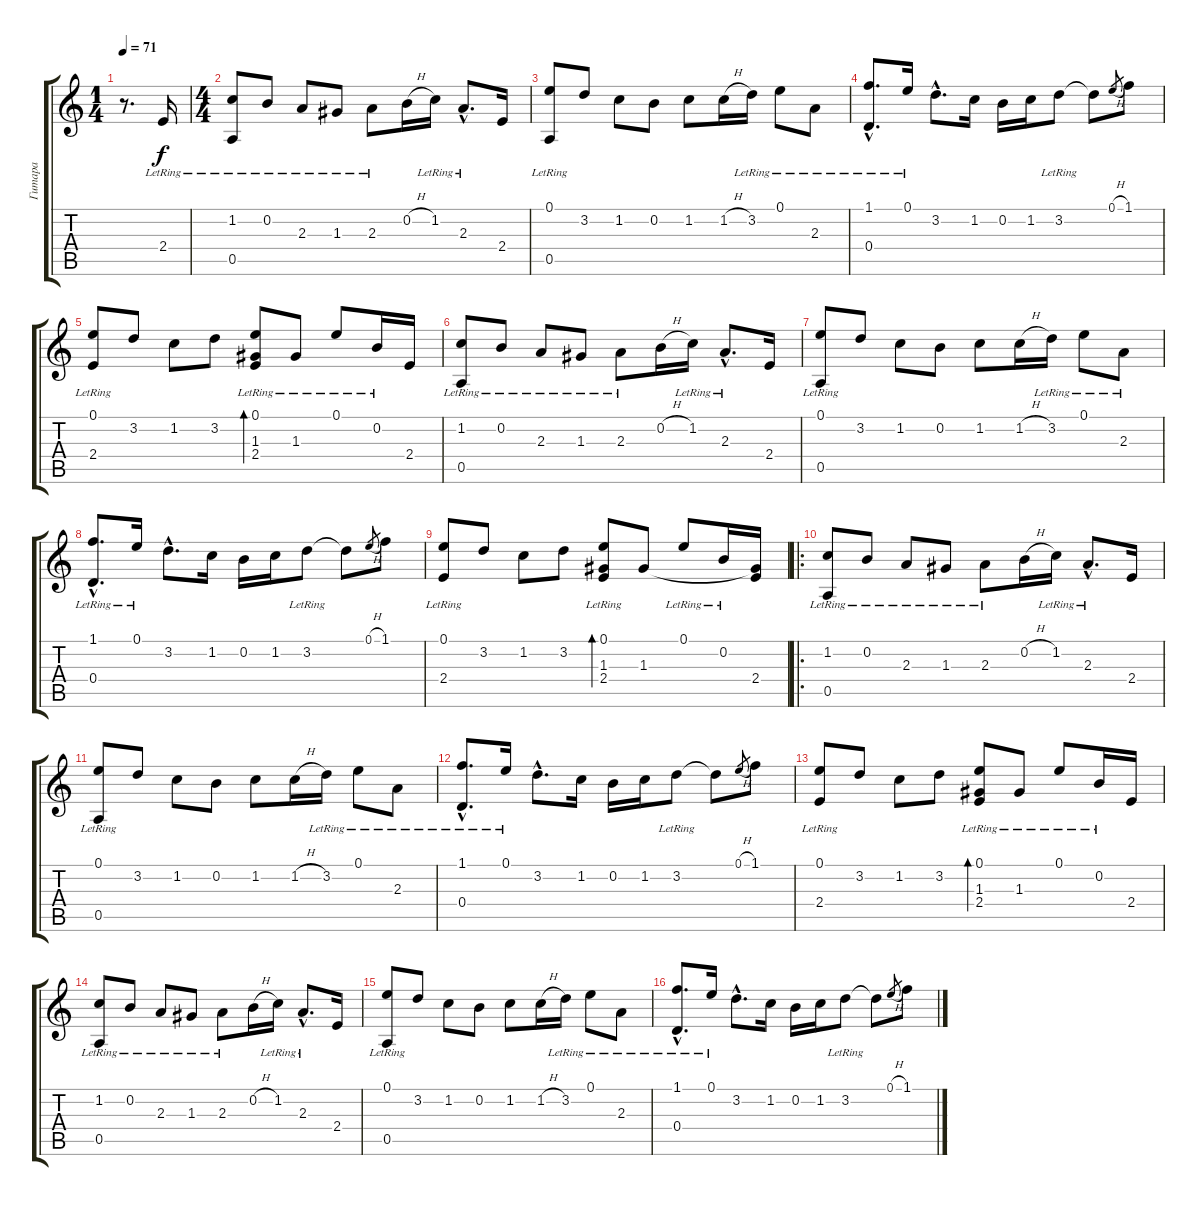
\track ("Гитара" "Гитара") {instrument acousticguitarsteel}
\staff {score tabs}
\tuning (E4 B3 G3 D3 A2 E2) {hide}
\ts (1 4)
\tempo 71
\clef g2
\ks c
r.8{d dy f instrument acousticguitarsteel} 2.4{lr}.16 |
\ts (4 4)
(1.2{lr} 0.5{lr}).8 0.2{lr}.8 2.3{lr}.8 1.3{lr}.8 2.3{lr}.8 0.2{h}.16 1.2{lr}.16 2.3{hac lr}.8{d} 2.4.16 |
(0.1{lr} 0.5{lr}).8 3.2.8 1.2.8 0.2.8 1.2.8 1.2{h}.16 3.2{lr}.16 0.1{lr}.8 2.3{lr}.8 |
(1.1{hac} 0.4{hac lr}).8{d} 0.1{lr}.16 3.2{hac}.8{d} 1.2.16 0.2.16 1.2.16 3.2{lr}.8 3.2{t}.8 0.1{h}.8{gr} 1.1.8 |
(0.1{lr} 2.4{lr}).8 3.2.8 1.2.8 3.2.8 (0.1{lr} 1.3 2.4{lr}).8{bd 60} 1.3{lr}.8 0.1{lr}.8 0.2{lr}.16 2.4.16 |
(1.2{lr} 0.5{lr}).8 0.2{lr}.8 2.3{lr}.8 1.3{lr}.8 2.3{lr}.8 0.2{h}.16 1.2{lr}.16 2.3{hac lr}.8{d} 2.4.16 |
(0.1{lr} 0.5{lr}).8 3.2.8 1.2.8 0.2.8 1.2.8 1.2{h}.16 3.2{lr}.16 0.1{lr}.8 2.3{lr}.8 |
(1.1{hac} 0.4{hac lr}).8{d} 0.1{lr}.16 3.2{hac}.8{d} 1.2.16 0.2.16 1.2.16 3.2{lr}.8 3.2{t}.8 0.1{h}.8{gr} 1.1.8 |
(0.1{lr} 2.4{lr}).8 3.2.8 1.2.8 3.2.8 (0.1{lr} 1.3 2.4{lr}).8{bd 60} 1.3.8 0.1{lr}.8 0.2{lr}.16 (1.3{t} 2.4).16 |
\ro
(1.2{lr} 0.5{lr}).8 0.2{lr}.8 2.3{lr}.8 1.3{lr}.8 2.3{lr}.8 0.2{h}.16 1.2{lr}.16 2.3{hac lr}.8{d} 2.4.16 |
(0.1{lr} 0.5{lr}).8 3.2.8 1.2.8 0.2.8 1.2.8 1.2{h}.16 3.2{lr}.16 0.1{lr}.8 2.3{lr}.8 |
(1.1{hac} 0.4{hac lr}).8{d} 0.1{lr}.16 3.2{hac}.8{d} 1.2.16 0.2.16 1.2.16 3.2{lr}.8 3.2{t}.8 0.1{h}.8{gr} 1.1.8 |
(0.1{lr} 2.4{lr}).8 3.2.8 1.2.8 3.2.8 (0.1{lr} 1.3 2.4{lr}).8{bd 60} 1.3{lr}.8 0.1{lr}.8 0.2{lr}.16 2.4.16 |
(1.2{lr} 0.5{lr}).8 0.2{lr}.8 2.3{lr}.8 1.3{lr}.8 2.3{lr}.8 0.2{h}.16 1.2{lr}.16 2.3{hac lr}.8{d} 2.4.16 |
(0.1{lr} 0.5{lr}).8 3.2.8 1.2.8 0.2.8 1.2.8 1.2{h}.16 3.2{lr}.16 0.1{lr}.8 2.3{lr}.8 |
(1.1{hac} 0.4{hac lr}).8{d} 0.1{lr}.16 3.2{hac}.8{d} 1.2.16 0.2.16 1.2.16 3.2{lr}.8 3.2{t}.8 0.1{h}.8{gr} 1.1.8
